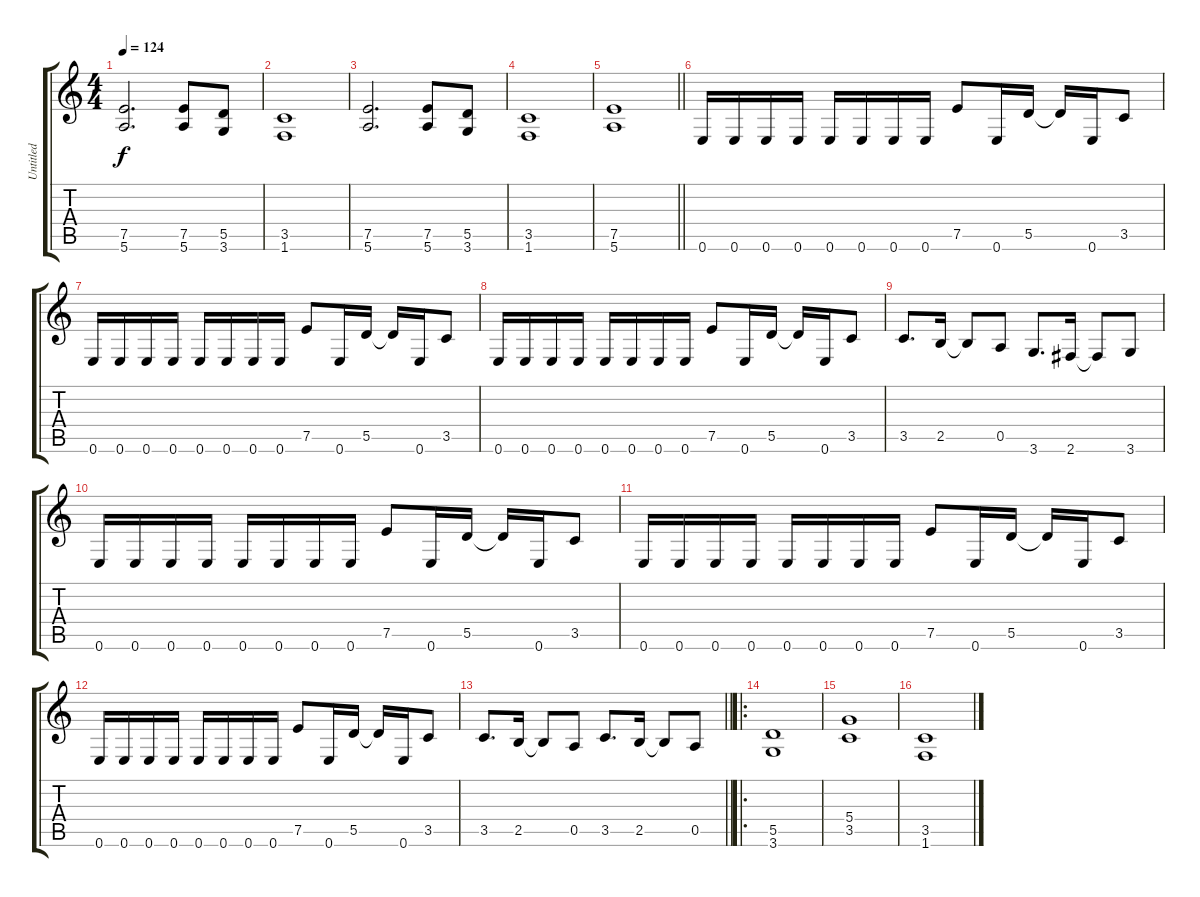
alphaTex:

\track ("Untitled" "Untitled") {instrument distortionguitar}
\staff {score tabs}
\tuning (E4 B3 G3 D3 A2 E2) {hide}
\ts (4 4)
\tempo 124
\clef g2
\ks c
(7.5 5.6).2{d dy f} (7.5 5.6).8 (5.5 3.6).8 |
(3.5 1.6).1 |
(7.5 5.6).2{d} (7.5 5.6).8 (5.5 3.6).8 |
(3.5 1.6).1 |
\barLineRight lightlight
(7.5 5.6).1 |
\section ("" " ")
0.6.16 0.6.16 0.6.16 0.6.16 0.6.16 0.6.16 0.6.16 0.6.16 7.5.8 0.6.16 5.5.16 5.5{t}.16 0.6.16 3.5.8 |
0.6.16 0.6.16 0.6.16 0.6.16 0.6.16 0.6.16 0.6.16 0.6.16 7.5.8 0.6.16 5.5.16 5.5{t}.16 0.6.16 3.5.8 |
0.6.16 0.6.16 0.6.16 0.6.16 0.6.16 0.6.16 0.6.16 0.6.16 7.5.8 0.6.16 5.5.16 5.5{t}.16 0.6.16 3.5.8 |
3.5.8{d} 2.5.16 2.5{t}.8 0.5.8 3.6.8{d} 2.6.16 2.6{t}.8 3.6.8 |
0.6.16 0.6.16 0.6.16 0.6.16 0.6.16 0.6.16 0.6.16 0.6.16 7.5.8 0.6.16 5.5.16 5.5{t}.16 0.6.16 3.5.8 |
0.6.16 0.6.16 0.6.16 0.6.16 0.6.16 0.6.16 0.6.16 0.6.16 7.5.8 0.6.16 5.5.16 5.5{t}.16 0.6.16 3.5.8 |
0.6.16 0.6.16 0.6.16 0.6.16 0.6.16 0.6.16 0.6.16 0.6.16 7.5.8 0.6.16 5.5.16 5.5{t}.16 0.6.16 3.5.8 |
\barLineRight lightlight
3.5.8{d} 2.5.16 2.5{t}.8 0.5.8 3.5.8{d} 2.5.16 2.5{t}.8 0.5.8 |
\ro
(5.5 3.6).1 |
(5.4 3.5).1 |
(3.5 1.6).1
